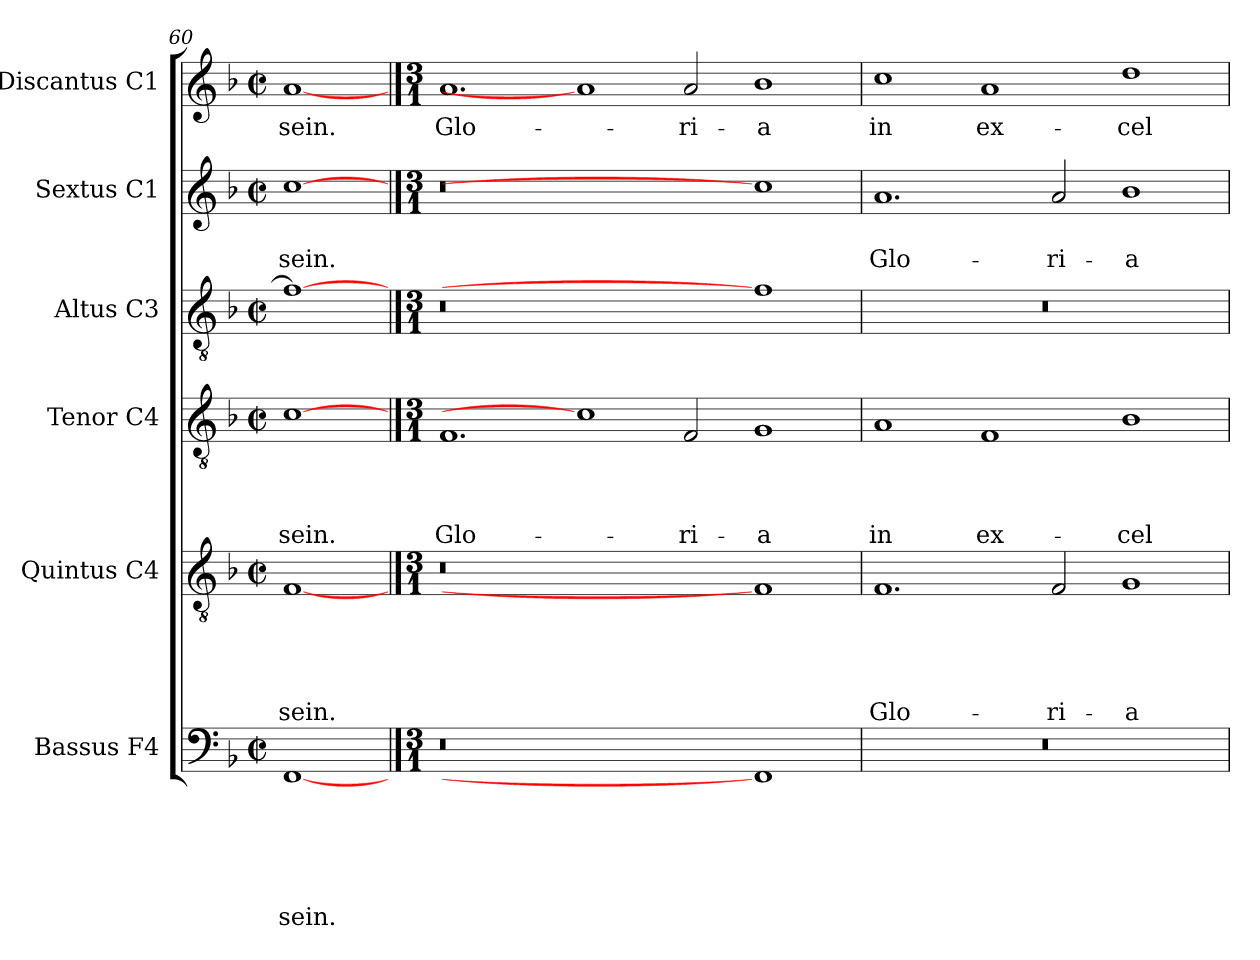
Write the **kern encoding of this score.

**kern	**text	**text	**text	**text	**text	**text	**kern	**text	**text	**text	**text	**text	**kern	**text	**text	**text	**text	**kern	**kern	**text	**text	**kern	**text
*part6	*part6	*part6	*part6	*part6	*part6	*part6	*part5	*part5	*part5	*part5	*part5	*part5	*part4	*part4	*part4	*part4	*part4	*part3	*part2	*part2	*part2	*part1	*part1
*staff6	*staff6	*staff6	*staff6	*staff6	*staff6	*staff6	*staff5	*staff5	*staff5	*staff5	*staff5	*staff5	*staff4	*staff4	*staff4	*staff4	*staff4	*staff3	*staff2	*staff2	*staff2	*staff1	*staff1
*I"Bassus F4	*	*	*	*	*	*	*I"Quintus C4	*	*	*	*	*	*I"Tenor C4	*	*	*	*	*I"Altus C3	*I"Sextus C1	*	*	*I"Discantus C1	*
*I'B	*	*	*	*	*	*	*	*	*	*	*	*	*I'T	*	*	*	*	*I'A	*	*	*	*I'C	*
*clefF4	*	*	*	*	*	*	*clefGv2	*	*	*	*	*	*clefGv2	*	*	*	*	*clefGv2	*clefG2	*	*	*clefG2	*
*k[b-]	*	*	*	*	*	*	*k[b-]	*	*	*	*	*	*k[b-]	*	*	*	*	*k[b-]	*k[b-]	*	*	*k[b-]	*
*F:	*	*	*	*	*	*	*F:	*	*	*	*	*	*F:	*	*	*	*	*F:	*F:	*	*	*F:	*
*M2/2	*	*	*	*	*	*	*M2/2	*	*	*	*	*	*M2/2	*	*	*	*	*M2/2	*M2/2	*	*	*M2/2	*
*met(c|)	*	*	*	*	*	*	*met(c|)	*	*	*	*	*	*met(c|)	*	*	*	*	*met(c|)	*met(c|)	*	*	*met(c|)	*
=60	=60	=60	=60	=60	=60	=60	=60	=60	=60	=60	=60	=60	=60	=60	=60	=60	=60	=60	=60	=60	=60	=60	=60
!	!	!	!	!	!	!LO:LY:b	!	!	!	!	!	!LO:LY:b	!	!	!	!	!LO:LY:b	!	!	!	!LO:LY:b	!	!LO:LY:b
[1FF	.	.	.	.	.	sein.	[1F	.	.	.	.	sein.	[1c	.	.	.	sein.	1f_	[1cc	.	sein.	[1a	sein.
!!LO:PB:g=z
==60X2	==60X2	==60X2	==60X2	==60X2	==60X2	==60X2	==60X2	==60X2	==60X2	==60X2	==60X2	==60X2	==60X2	==60X2	==60X2	==60X2	==60X2	==60X2	==60X2	==60X2	==60X2	==60X2	==60X2
*M3/1	*	*	*	*	*	*	*M3/1	*	*	*	*	*	*M3/1	*	*	*	*	*M3/1	*M3/1	*	*	*M3/1	*
!	!	!	!	!	!	!	!	!	!	!	!	!	!	!	!	!	!LO:LY:b	!	!	!	!	!	!LO:LY:b
0.r	.	.	.	.	.	.	0.r	.	.	.	.	.	1.F	.	.	.	Glo-	0.r	0.r	.	.	1.a	Glo-
.	.	.	.	.	.	.	.	.	.	.	.	.	1c]	.	.	.	.	.	.	.	.	1a]	.
!	!	!	!	!	!	!	!	!	!	!	!	!	!	!	!	!	!LO:LY:b	!	!	!	!	!	!LO:LY:b
.	.	.	.	.	.	.	.	.	.	.	.	.	2F/	.	.	.	-ri-	.	.	.	.	2a/	-ri-
!	!	!	!	!	!	!	!	!	!	!	!	!	!	!	!	!	!LO:LY:b	!	!	!	!	!	!LO:LY:b
1FF]	.	.	.	.	.	.	1F]	.	.	.	.	.	1G	.	.	.	-a	1f]	1cc]	.	.	1b-	-a
=61	=61	=61	=61	=61	=61	=61	=61	=61	=61	=61	=61	=61	=61	=61	=61	=61	=61	=61	=61	=61	=61	=61	=61
!	!	!	!	!	!	!	!	!	!	!	!	!LO:LY:b	!	!	!	!	!LO:LY:b	!	!	!	!LO:LY:b	!	!LO:LY:b
0.r	.	.	.	.	.	.	1.F	.	.	.	.	Glo-	1A	.	.	.	in	0.r	1.a	.	Glo-	1cc	in
!	!	!	!	!	!	!	!	!	!	!	!	!	!	!	!	!	!LO:LY:b	!	!	!	!	!	!LO:LY:b
.	.	.	.	.	.	.	.	.	.	.	.	.	1F	.	.	.	ex-	.	.	.	.	1a	ex-
!	!	!	!	!	!	!	!	!	!	!	!	!LO:LY:b	!	!	!	!	!	!	!	!	!LO:LY:b	!	!
.	.	.	.	.	.	.	2F/	.	.	.	.	-ri-	.	.	.	.	.	.	2a/	.	-ri-	.	.
!	!	!	!	!	!	!	!	!	!	!	!	!LO:LY:b	!	!	!	!	!LO:LY:b	!	!	!	!LO:LY:b	!	!LO:LY:b
.	.	.	.	.	.	.	1G	.	.	.	.	-a	1B-	.	.	.	-cel-	.	1b-	.	-a	1dd	-cel-
=	=	=	=	=	=	=	=	=	=	=	=	=	=	=	=	=	=	=	=	=	=	=	=
*-	*-	*-	*-	*-	*-	*-	*-	*-	*-	*-	*-	*-	*-	*-	*-	*-	*-	*-	*-	*-	*-	*-	*-
